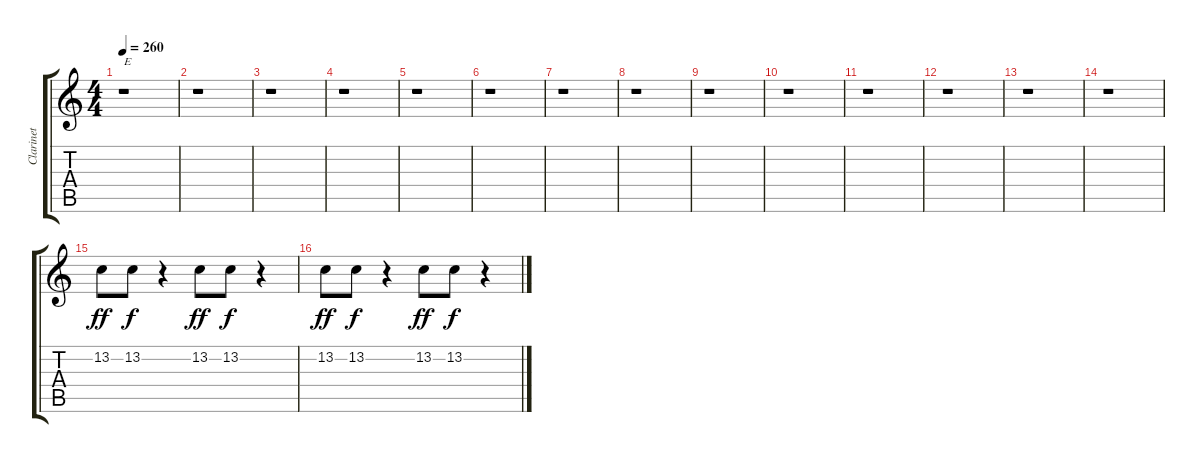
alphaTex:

\track ("Clarinet" "Clarinet") {instrument clarinet}
\staff {score tabs}
\tuning (E4 B3 G3 D3 A2 E2) {hide}
\ts (4 4)
\tempo 260
\clef g2
\ks c
r.1{txt "E" dy mp} |
r.1 |
r.1 |
r.1 |
r.1 |
r.1 |
r.1 |
r.1 |
r.1 |
r.1 |
r.1 |
r.1 |
r.1 |
r.1 |
13.2.8{dy ff} 13.2.8{dy f} r.4 13.2.8{dy ff} 13.2.8{dy f} r.4 |
13.2.8{dy ff} 13.2.8{dy f} r.4 13.2.8{dy ff} 13.2.8{dy f} r.4
